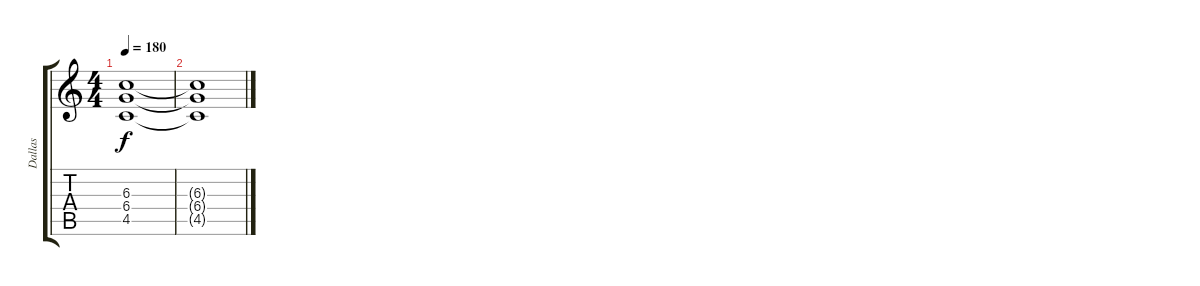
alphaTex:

\track ("Dallas" "Dallas") {instrument distortionguitar}
\staff {score tabs}
\tuning (Eb4 Bb3 Gb3 Db3 Ab2 Eb2) {hide}
\ts (4 4)
\tempo 180
\clef g2
\ks c
(6.3 6.4 4.5).1{dy f} |
(6.3{t} 6.4{t} 4.5{t}).1
